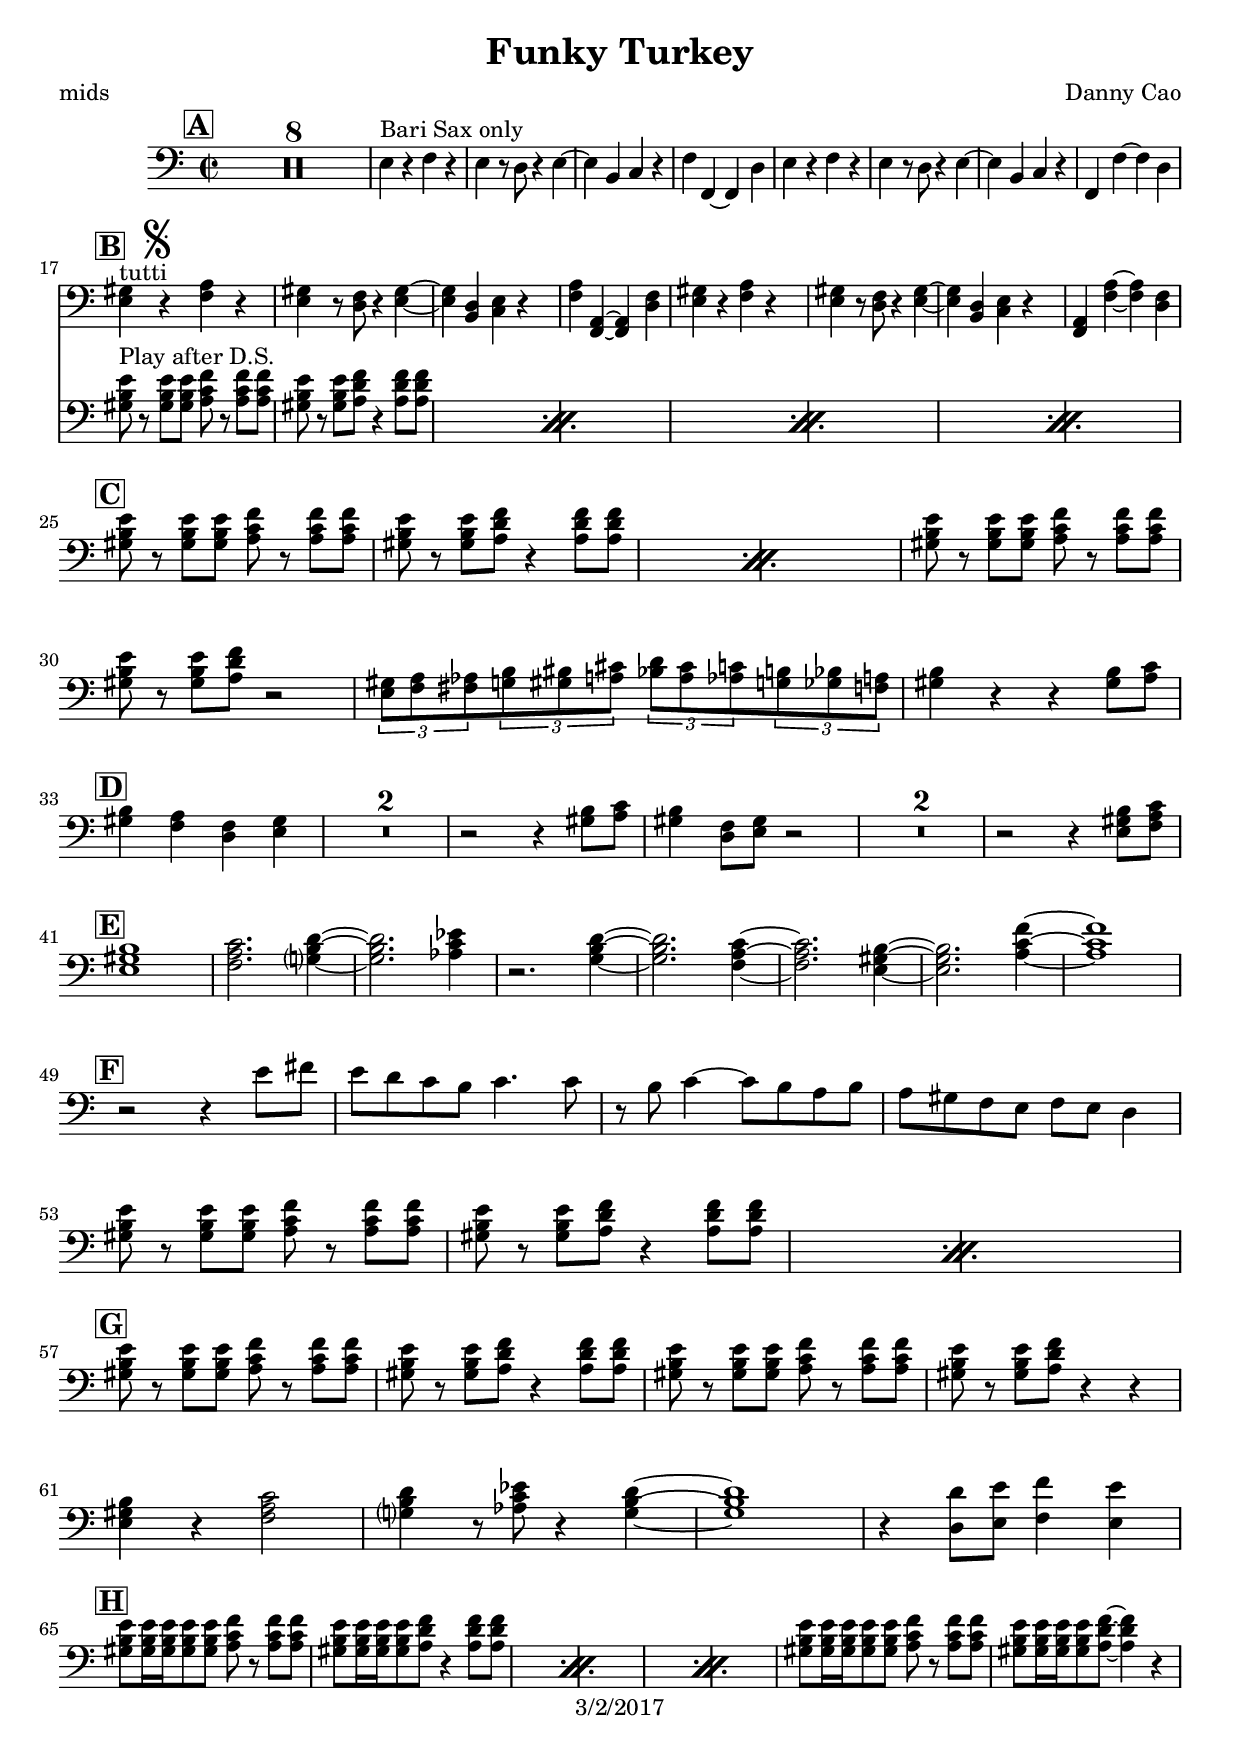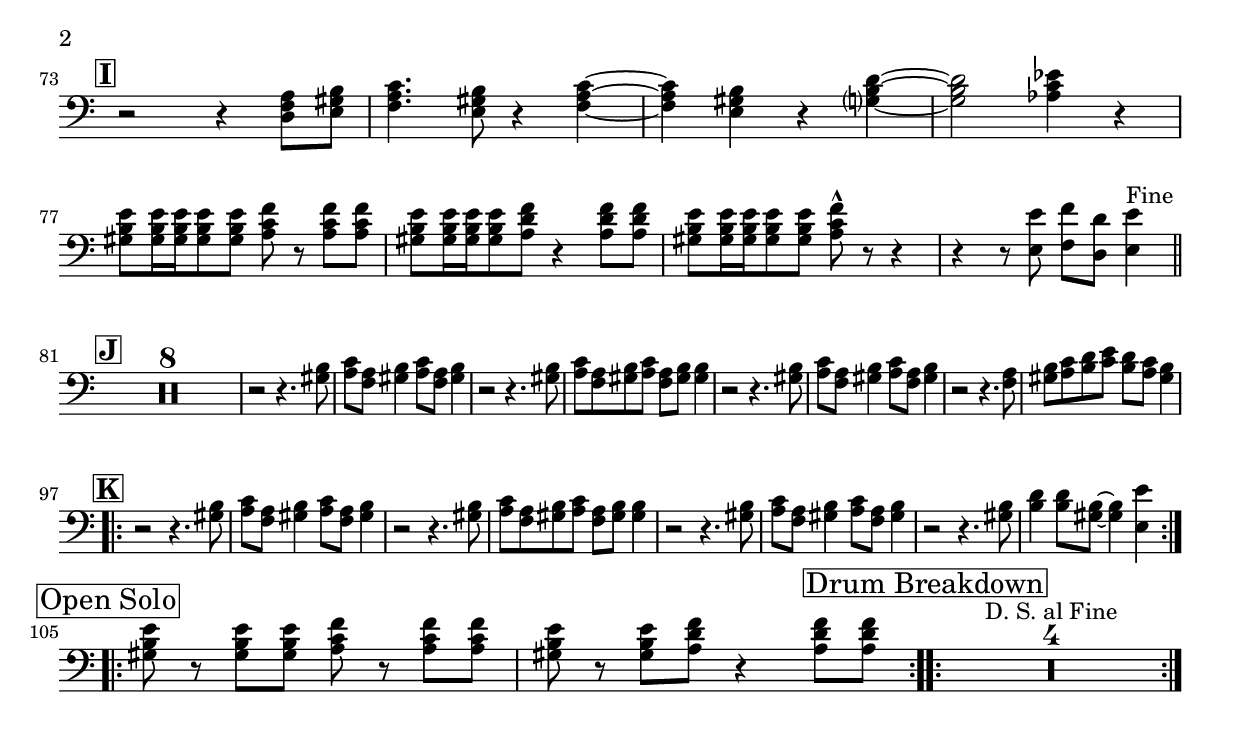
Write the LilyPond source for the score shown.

\version "2.16.0"

\header {

  title = "Funky Turkey"
  % subtitle = "trombone solo"
  composer = "Danny Cao"
  poet = "mids"

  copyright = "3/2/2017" %date of latest edits

  % See:  https://www.youtube.com/watch?v=ABLwmYI09Lw

}

Mids=
\relative c {
  \compressFullBarRests
  \time 2/2
  \clef  bass 
  
  \mark \default 
  R1*8
  e4^"Bari Sax only" r f r  |  e r8 d r4 e~  | e4 b c r  | f f,~ f d' |
  e4 r f r  |  e r8 d r4 e~  | e4 b c r  | f, f'~ f d |

\break
 \mark \default 

  <<
    {   
<e gis>4^"tutti"  \mark \markup { \musicglyph #"scripts.segno" }
r <f a> r  |  <e gis> r8 <d f> r4 <e gis>~  | <e gis>4 <b d> <c e> r  | <f a> <f, a> ~ <f a> <d' f> |
<e gis>4 r <f a> r  |  <e gis> r8 <d f> r4 <e gis>~  | <e gis>4 <b d> <c e> r  | <f, a>  <f' a>~ <f a> <d f> |
    }

\new Staff {
  \clef bass 
      \once \omit Staff.TimeSignature

\repeat percent 4  { 
<gis b e>8^"Play after D.S." r  <gis b e> <gis b e>   <a c f> r  <a c f> <a c f>  
 <gis b e>8 r  <gis b e>  <a d f>    r4   <a d f>8  <a d f>  
} 

}
  >>



\break
 \mark \default 
\repeat percent 2  { 
<gis b e>8 r  <gis b e> <gis b e>   <a c f> r  <a c f> <a c f>  
 <gis b e>8 r  <gis b e>  <a d f>    r4   <a d f>8  <a d f>  
} 

<gis b e>8 r  <gis b e> <gis b e>   <a c f> r  <a c f> <a c f>  
 <gis b e>8 r  <gis b e>  <a d f>    r2

\tuplet 3/2 { <e gis>8 <f a> <fis as> }  \tuplet 3/2 { <g b> <gis bis> <a cis> }
\tuplet 3/2 { <bes d> <a cis> <as c> } \tuplet 3/2 { <g b> <ges bes> <f a> }
<gis b>4 r   r <gis b>8 <a c>  |

\break
 \mark \default 
 <gis b>4 <f a> <d f> <e gis>     R1*2
 r2   r4 <gis b>8 <a c> |  <gis b>4  <d f>8  <e gis>  r2  R1*2
 r2  r4 <e gis b>8 <f a c>  |
 
 \mark \default  %%%%%  E
 <e gis b>1  |  <f a c>2. <g? b d>4~  | <g b d>2.  <as c es>4 |
 r2. <g b d>4~  |  <g b d>2. <f a c>4~  | <f a c>2. <e gis b>4~ | <e gis b>2.  <a c f>4~  | <a c f>1
 
 \break
 \mark \default   %%%%%  F  
 r2  r4 e'8 fis | e8 d c b c4. c8 |
 r8 b c4~ c8 b a b |a8 gis f e f e d4 | 

\break
\repeat percent 2  { 
<gis b e>8 r  <gis b e> <gis b e>   <a c f> r  <a c f> <a c f>  |
 <gis b e>8 r  <gis b e>  <a d f>    r4   <a d f>8  <a d f>  |
} 

\break
\mark \default %%%%%  G
<gis b e>8 r  <gis b e> <gis b e>   <a c f> r  <a c f> <a c f> |  
 <gis b e>8 r  <gis b e>  <a d f>    r4   <a d f>8  <a d f> |
<gis b e>8 r  <gis b e> <gis b e>   <a c f> r  <a c f> <a c f> |  
 <gis b e>8 r  <gis b e>  <a d f>    r4 r | \break

<e gis b>4 r  <f a c>2  |  <g? b d>4 r8 <as c es>8   r4  <g b d>~  |  <g b d>1  |
r4 <d d'>8 <e e'> <f f'>4 <e e'> 

\break
\mark \default %%%%%  H
\repeat percent 3  { 
<gis b e>8  <gis b e>16 <gis b e>  <gis b e>8 <gis b e>   <a c f> r  <a c f> <a c f>  |
<gis b e>8  <gis b e>16 <gis b e>  <gis b e>8  <a d f>    r4   <a d f>8  <a d f>  |
} 
<gis b e>8  <gis b e>16 <gis b e>  <gis b e>8 <gis b e>   <a c f> r  <a c f> <a c f>  |
<gis b e>8  <gis b e>16 <gis b e>  <gis b e>8  <a d f>~ <a d f>4 r | 

\break
\mark \default %%%%%  I
r2  r4 <d, f a>8 <e gis b>  |  <f a c>4. <e gis b>8  r4 <f a c>~  | <f a c>4 <e gis b>  r4 <g? b d>~  | <g b d>2  <as c es>4 r | \break

<gis b e>8  <gis b e>16 <gis b e>  <gis b e>8 <gis b e>   <a c f> r  <a c f> <a c f> | 
<gis b e>8  <gis b e>16 <gis b e>  <gis b e>8  <a d f>    r4   <a d f>8  <a d f> | 

<gis b e>8  <gis b e>16 <gis b e>  <gis b e>8 <gis b e>   <a c f>-^ r r4 |

r4 r8 <e e'>  <f f'> <d d'> <e e'>4^"Fine" |
\bar "||"


\break
\mark \default %%%%%  J
R1*8

r2 r4. <gis b>8  |
<a c>8 <f a> <gis b>4   <a c>8 <f a> <gis b>4
r2 r4. <gis b>8  |
<a c>8 <f a> <gis b>  <a c>8 <f a> <gis b> <gis b>4
r2 r4. <gis b>8  |
<a c>8 <f a> <gis b>4   <a c>8 <f a> <gis b>4
r2 r4. <f a>8  |
<gis b>8 <a c> <b d> <c e>   <b d> <a c> <gis b>4


\break
\mark \default %%%%%  K
 \repeat volta 2 {
r2 r4. <gis b>8  |
<a c>8 <f a> <gis b>4   <a c>8 <f a> <gis b>4
r2 r4. <gis b>8  |
<a c>8 <f a> <gis b>  <a c>8 <f a> <gis b> <gis b>4
r2 r4. <gis b>8  |
<a c>8 <f a> <gis b>4   <a c>8 <f a> <gis b>4
r2 r4. <gis b>8  |
<b d>4 <b d>8 <gis b>~  <gis b>4 <e e'>4

 }


%%%%%%%%%%%  Old J and K %%%%%%%%
%{
\break
\mark \default %%%%%  J
R1*10

<f a>8 <d f> <e gis> <f a>   <d f> <e gis>  <e gis>4  | r1
<gis b>8 <e gis> <f a> <gis b>  <e gis>4  r  |  r1
<b' d>8 <b d> <a c> <gis b>   <f a>4 r  | r1

\break
\mark \default %%%%%  K
 \repeat volta 2 {
<gis b>8 <e gis> <f a> <gis b>  <e gis>4  r  |  r1   
<f a>8 <d f> <e gis> <f a>   <d f> <e gis>  <e gis>4  | r1
<gis b>8 <e gis> <f a> <gis b>  <e gis>4  r  |  r1   
<b' d>8 <b d> <a c> <gis b>   <f a>4 r8 < b, b'>  |  <d d'> r <d d'> <b b'>~  <b b'>4 <e e'>
 }

%}  %%%%%  ^^^  old J and K

\break
\mark \markup { \box "Open Solo" } 
  \repeat volta 4 {
<gis b e>8 r  <gis b e> <gis b e>   <a c f> r  <a c f> <a c f>  
 <gis b e>8 r  <gis b e>  <a d f>    r4   <a d f>8  <a d f>
  }

\mark \markup { \box "Drum Breakdown" } 
  \repeat volta 4 {
R1*4^"D. S. al Fine"
  }



} %%% end part  

\book {   \bookOutputSuffix "Mids"
  \score { <<
    \set Score.markFormatter = #format-mark-box-alphabet 
    \new Staff \with { \consists "Volta_engraver" } {  \set Staff.midiInstrument = #"alto sax" \clef treble
                                                       \Mids
    }   

           >> \layout { \context { \Score \remove "Volta_engraver"  }  }
           \midi {    \tempo 2 = 100
           }
  } 
}










